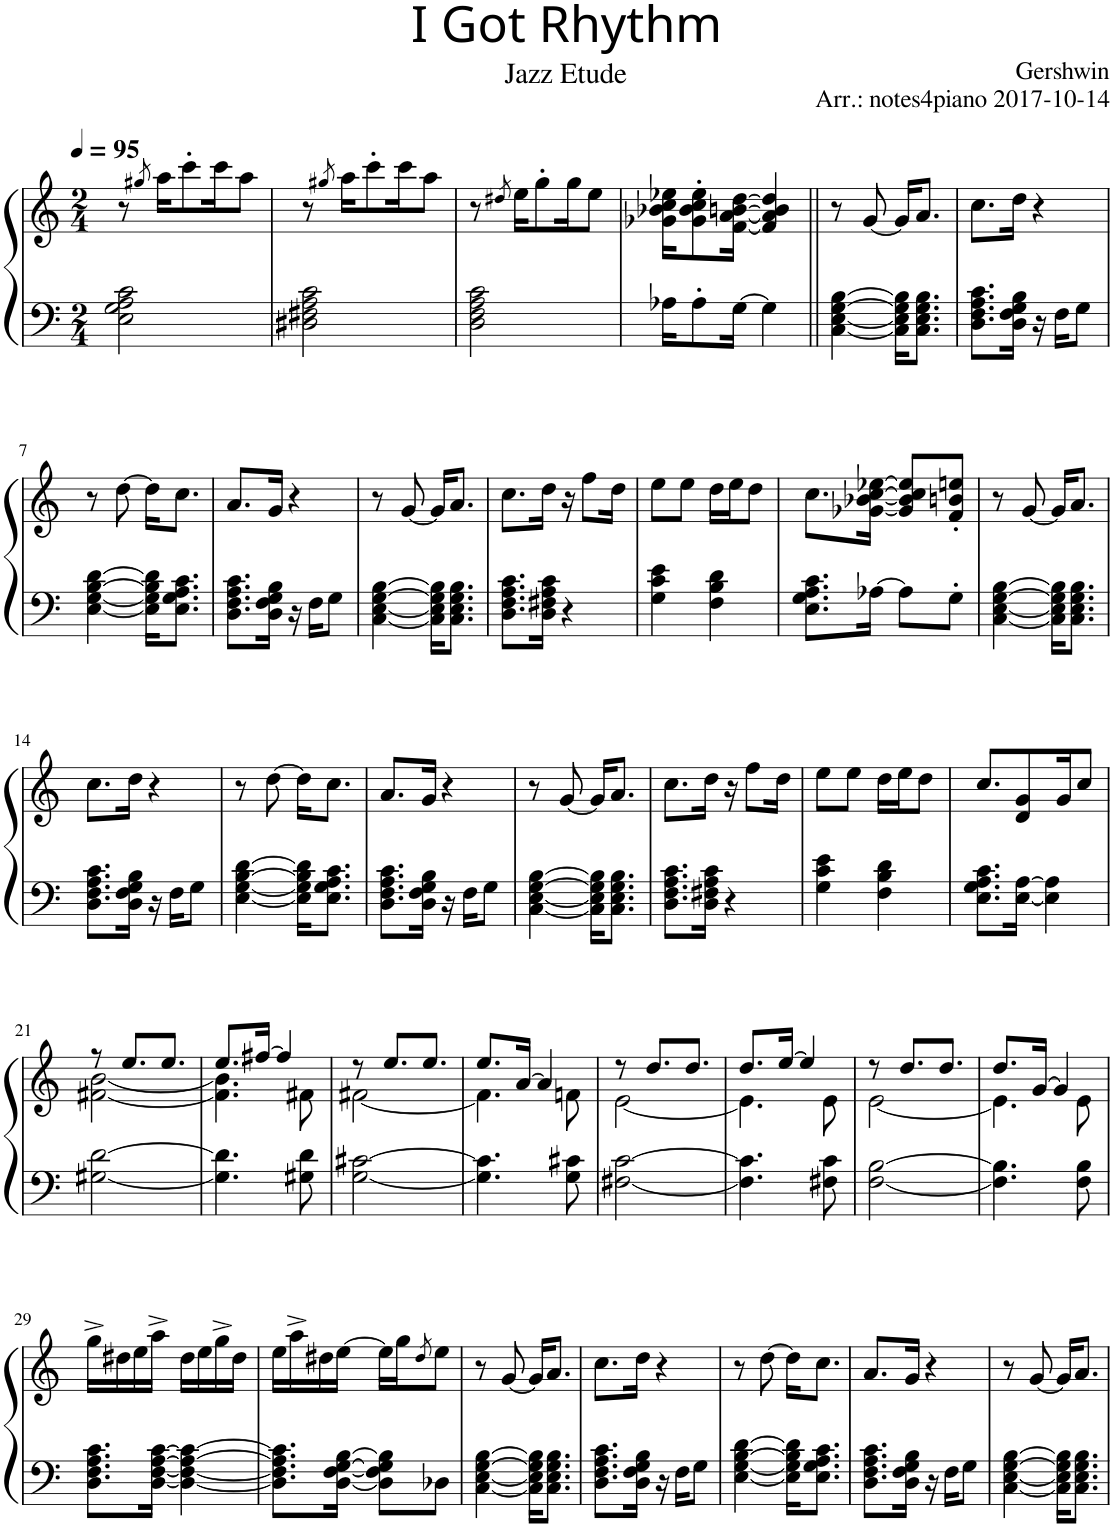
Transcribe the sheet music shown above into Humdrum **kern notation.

**kern	**kern
*part1	*part1
*staff2	*staff1
*I"Piano	*
*I'Pno.	*
*clefF4	*clefG2
*k[]	*k[]
*M2/4	*M2/4
*MM95	*MM95
=1	=1
2E\ 2G\ 2A\ 2c\	8r
.	8qgg#X/
.	16aa\KL
.	8ccc'\
.	16ccc\K
.	8aa\J
=2	=2
2D#X\ 2F#X\ 2A\ 2c\	8r
.	8qgg#X/
.	16aa\KL
.	8ccc'\
.	16ccc\K
.	8aa\J
=3	=3
2D\ 2F\ 2A\ 2c\	8r
.	8qdd#X/
.	16ee\KL
.	8gg'\
.	16gg\K
.	8ee\J
=4	=4
16A-X\KL	16g-X\ 16b-X\ 16cc\ 16ee-X\KL
8A-'\	8g-\' 8b-\' 8cc\' 8ee-\'
[16G\Jk	[16f\ [16a\ [16bn\ [16dd\Jk
4G\]	4f/] 4a/] 4b/] 4dd/]
=5||	=5||
[4C\ [4E\ [4G\ [4B\	8r
.	[8g/
16C\] 16E\] 16G\] 16B\]KL	16g/KL]
8.C\ 8.E\ 8.G\ 8.B\J	8.a/J
=6	=6
8.D\ 8.F\ 8.A\ 8.c\L	8.cc\L
16D\ 16F\ 16G\ 16B\Jk	16dd\Jk
16r	4r
16F\KL	.
8G\J	.
!!LO:LB:g=z
=7	=7
[4E\ [4G\ [4B\ [4d\	8r
.	[8dd\
16E\] 16G\] 16B\] 16d\]KL	16dd\KL]
8.E\ 8.G\ 8.A\ 8.c\J	8.cc\J
=8	=8
8.D\ 8.F\ 8.A\ 8.c\L	8.a/L
16D\ 16F\ 16G\ 16B\Jk	16g/Jk
16r	4r
16F\KL	.
8G\J	.
=9	=9
[4C\ [4E\ [4G\ [4B\	8r
.	[8g/
16C\] 16E\] 16G\] 16B\]KL	16g/KL]
8.C\ 8.E\ 8.G\ 8.B\J	8.a/J
=10	=10
8.D\ 8.F\ 8.A\ 8.c\L	8.cc\L
16D\ 16F#X\ 16A\ 16c\Jk	16dd\Jk
4r	16r
.	8ff\L
.	16dd\Jk
=11	=11
4G\ 4c\ 4e\	8ee\L
.	8ee\J
4F\ 4B\ 4d\	16dd\LL
.	16ee\J
.	8dd\J
=12	=12
8.E\ 8.G\ 8.A\ 8.c\L	8.cc\L
[16A-X\Jk	[16g-X\ [16b-X\ [16cc\ [16ee-X\Jk
8A-\L]	8g-/] 8b-/] 8cc/] 8ee-/]L
8G'\J	8f/' 8bn/' 8een/'J
=13	=13
[4C\ [4E\ [4G\ [4B\	8r
.	[8g/
16C\] 16E\] 16G\] 16B\]KL	16g/KL]
8.C\ 8.E\ 8.G\ 8.B\J	8.a/J
!!LO:LB:g=z
=14	=14
8.D\ 8.F\ 8.A\ 8.c\L	8.cc\L
16D\ 16F\ 16G\ 16B\Jk	16dd\Jk
16r	4r
16F\KL	.
8G\J	.
=15	=15
[4E\ [4G\ [4B\ [4d\	8r
.	[8dd\
16E\] 16G\] 16B\] 16d\]KL	16dd\KL]
8.E\ 8.G\ 8.A\ 8.c\J	8.cc\J
=16	=16
8.D\ 8.F\ 8.A\ 8.c\L	8.a/L
16D\ 16F\ 16G\ 16B\Jk	16g/Jk
16r	4r
16F\KL	.
8G\J	.
=17	=17
[4C\ [4E\ [4G\ [4B\	8r
.	[8g/
16C\] 16E\] 16G\] 16B\]KL	16g/KL]
8.C\ 8.E\ 8.G\ 8.B\J	8.a/J
=18	=18
8.D\ 8.F\ 8.A\ 8.c\L	8.cc\L
16D\ 16F#X\ 16A\ 16c\Jk	16dd\Jk
4r	16r
.	8ff\L
.	16dd\Jk
=19	=19
4G\ 4c\ 4e\	8ee\L
.	8ee\J
4F\ 4B\ 4d\	16dd\LL
.	16ee\J
.	8dd\J
=20	=20
8.E\ 8.G\ 8.A\ 8.c\L	8.cc/L
[16E\ [16A\Jk	8d/ 8g/
4E\] 4A\]	.
.	16g/K
.	8cc/J
!!LO:LB:g=z
=21	=21
*	*^
[2G#X\ [2d\	8r	[2f#X\ [2b\
.	8.ee/L	.
.	8.ee/J	.
=22	=22	=22
4.G#\] 4.d\]	8.ee/L	4.f#\] 4.b\]
.	[16ff#X/Jk	.
.	4ff#/]	.
8G#X\ 8d\	.	8f#X\
=23	=23	=23
[2G\ [2c#X\	8r	[2f#X\
.	8.ee/L	.
.	8.ee/J	.
=24	=24	=24
4.G\] 4.c#\]	8.ee/L	4.f#\]
.	[16a/Jk	.
.	4a/]	.
8G\ 8c#X\	.	8fn\
=25	=25	=25
[2F#X\ [2c\	8r	[2e\
.	8.dd/L	.
.	8.dd/J	.
=26	=26	=26
4.F#\] 4.c\]	8.dd/L	4.e\]
.	[16ee/Jk	.
.	4ee/]	.
8F#X\ 8c\	.	8e\
=27	=27	=27
[2F\ [2B\	8r	[2e\
.	8.dd/L	.
.	8.dd/J	.
=28	=28	=28
4.F\] 4.B\]	8.dd/L	4.e\]
.	[16g/Jk	.
.	4g/]	.
8F\ 8B\	.	8e\
*	*v	*v
!!LO:LB:g=z
=29	=29
8.D\ 8.F\ 8.A\ 8.c\L	16gg^\LL
.	16dd#X\
.	16ee\
[16D\ [16F\ [16A\ [16c\Jk	16aa^\JJ
4D\_ 4F\_ 4A\_ 4c\_	16dd#\LL
.	16ee\
.	16gg^\
.	16dd#\JJ
=30	=30
8.D\] 8.F\] 8.A\] 8.c\]L	16ee\LL
.	16aa^\
.	16dd#X\
[16D\ [16F\ [16G\ [16B\Jk	[16ee\JJ
8D\] 8F\] 8G\] 8B\]L	16ee\LL]
.	16gg\J
.	8qdd#/
8D-X\J	8ee\J
=31	=31
[4C\ [4E\ [4G\ [4B\	8r
.	[8g/
16C\] 16E\] 16G\] 16B\]KL	16g/KL]
8.C\ 8.E\ 8.G\ 8.B\J	8.a/J
=32	=32
8.D\ 8.F\ 8.A\ 8.c\L	8.cc\L
16D\ 16F\ 16G\ 16B\Jk	16dd\Jk
16r	4r
16F\KL	.
8G\J	.
=33	=33
[4E\ [4G\ [4B\ [4d\	8r
.	[8dd\
16E\] 16G\] 16B\] 16d\]KL	16dd\KL]
8.E\ 8.G\ 8.A\ 8.c\J	8.cc\J
=34	=34
8.D\ 8.F\ 8.A\ 8.c\L	8.a/L
16D\ 16F\ 16G\ 16B\Jk	16g/Jk
16r	4r
16F\KL	.
8G\J	.
=35	=35
[4C\ [4E\ [4G\ [4B\	8r
.	[8g/
16C\] 16E\] 16G\] 16B\]KL	16g/KL]
8.C\ 8.E\ 8.G\ 8.B\J	8.a/J
=	=
*-	*-
